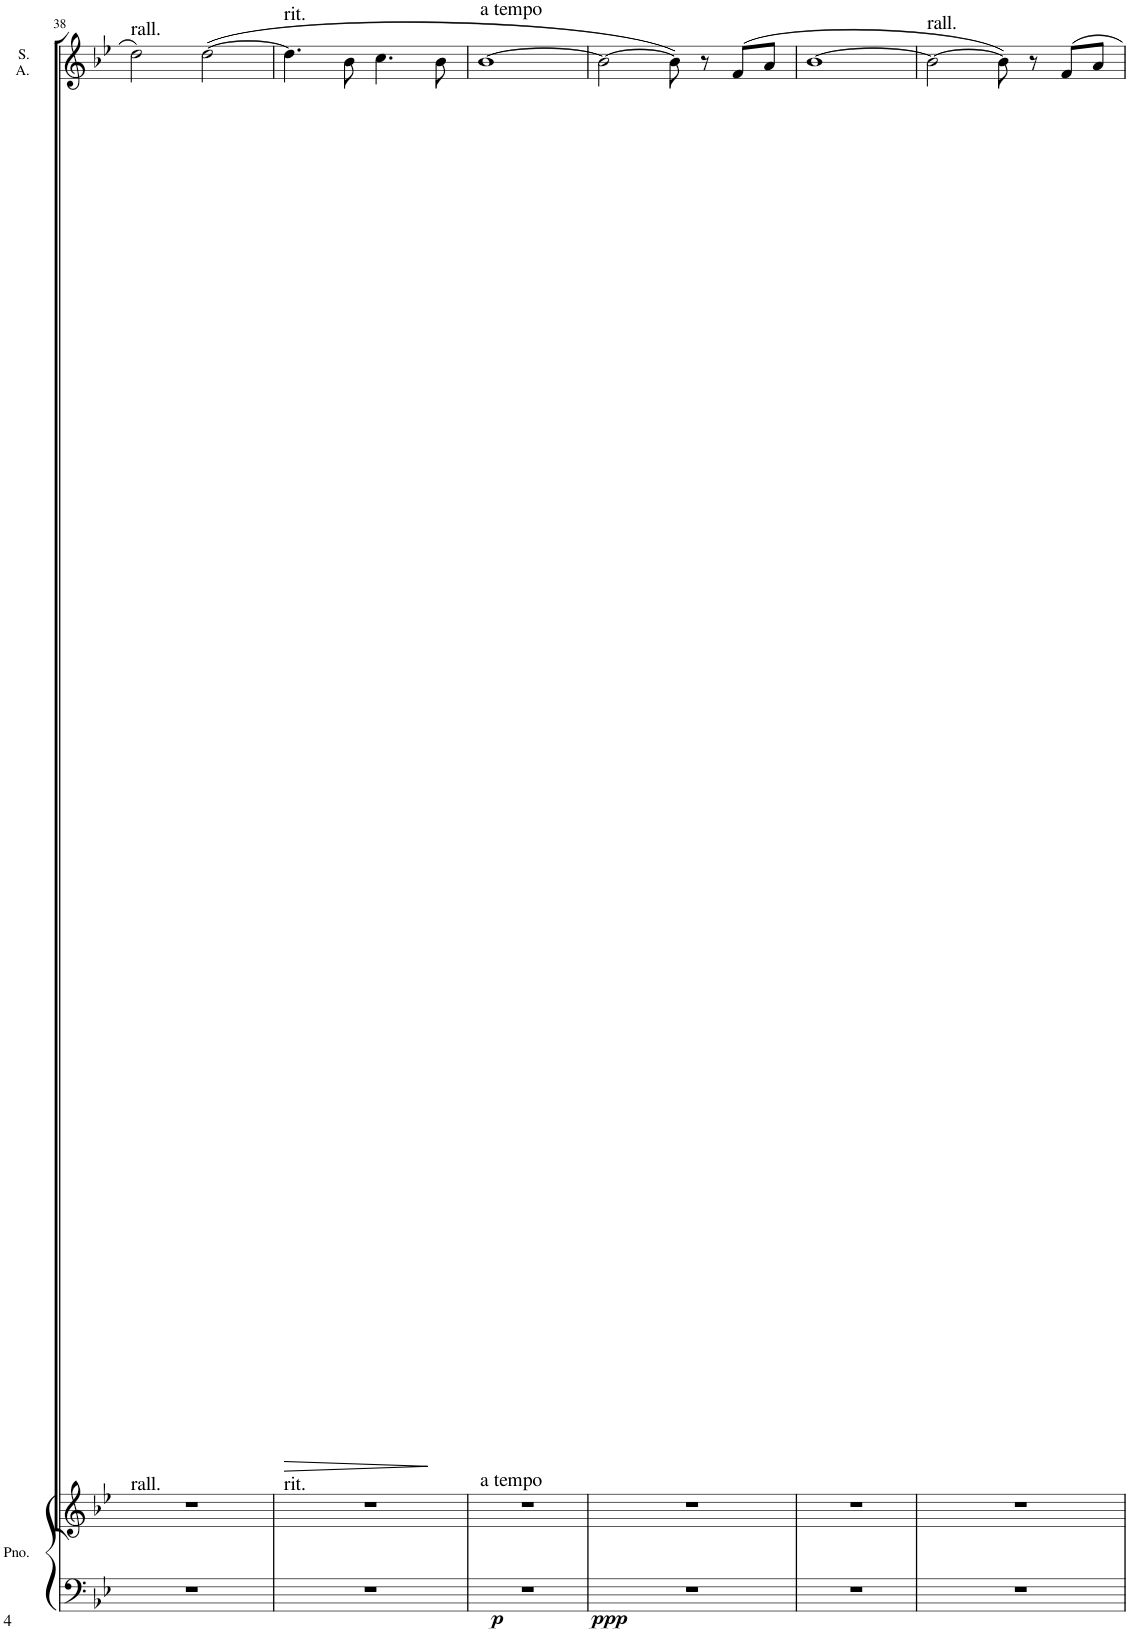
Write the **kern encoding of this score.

**kern	**dynam
*part1	*part1
*staff1	*staff1
*I"Soprani Alti	*
*I'S. A.	*
!!LO:PB:g=z
*clefG2	*
*k[b-e-]	*
*M4/4	*
*met(c)	*
=38	=38
!LO:TX:a:t=rall.	!
2dd\	.
([2dd\	.
=39	=39
!LO:TX:a:t=rit.	!
!	!LO:HP:b
4.dd\]	>
8b-\	.
4.cc\	.
8b-\	]
=40	=40
!LO:TX:a:t=a tempo	!
[1b-	.
=41	=41
2b-\_	.
8b-\])	.
8r	.
(8f/L	.
8a/J	.
=42	=42
[1b-	.
=43	=43
!LO:TX:a:t=rall.	!
2b-\_	.
8b-\])	.
8r	.
8f/L	.
8a/J	.
=	=
*-	*-
